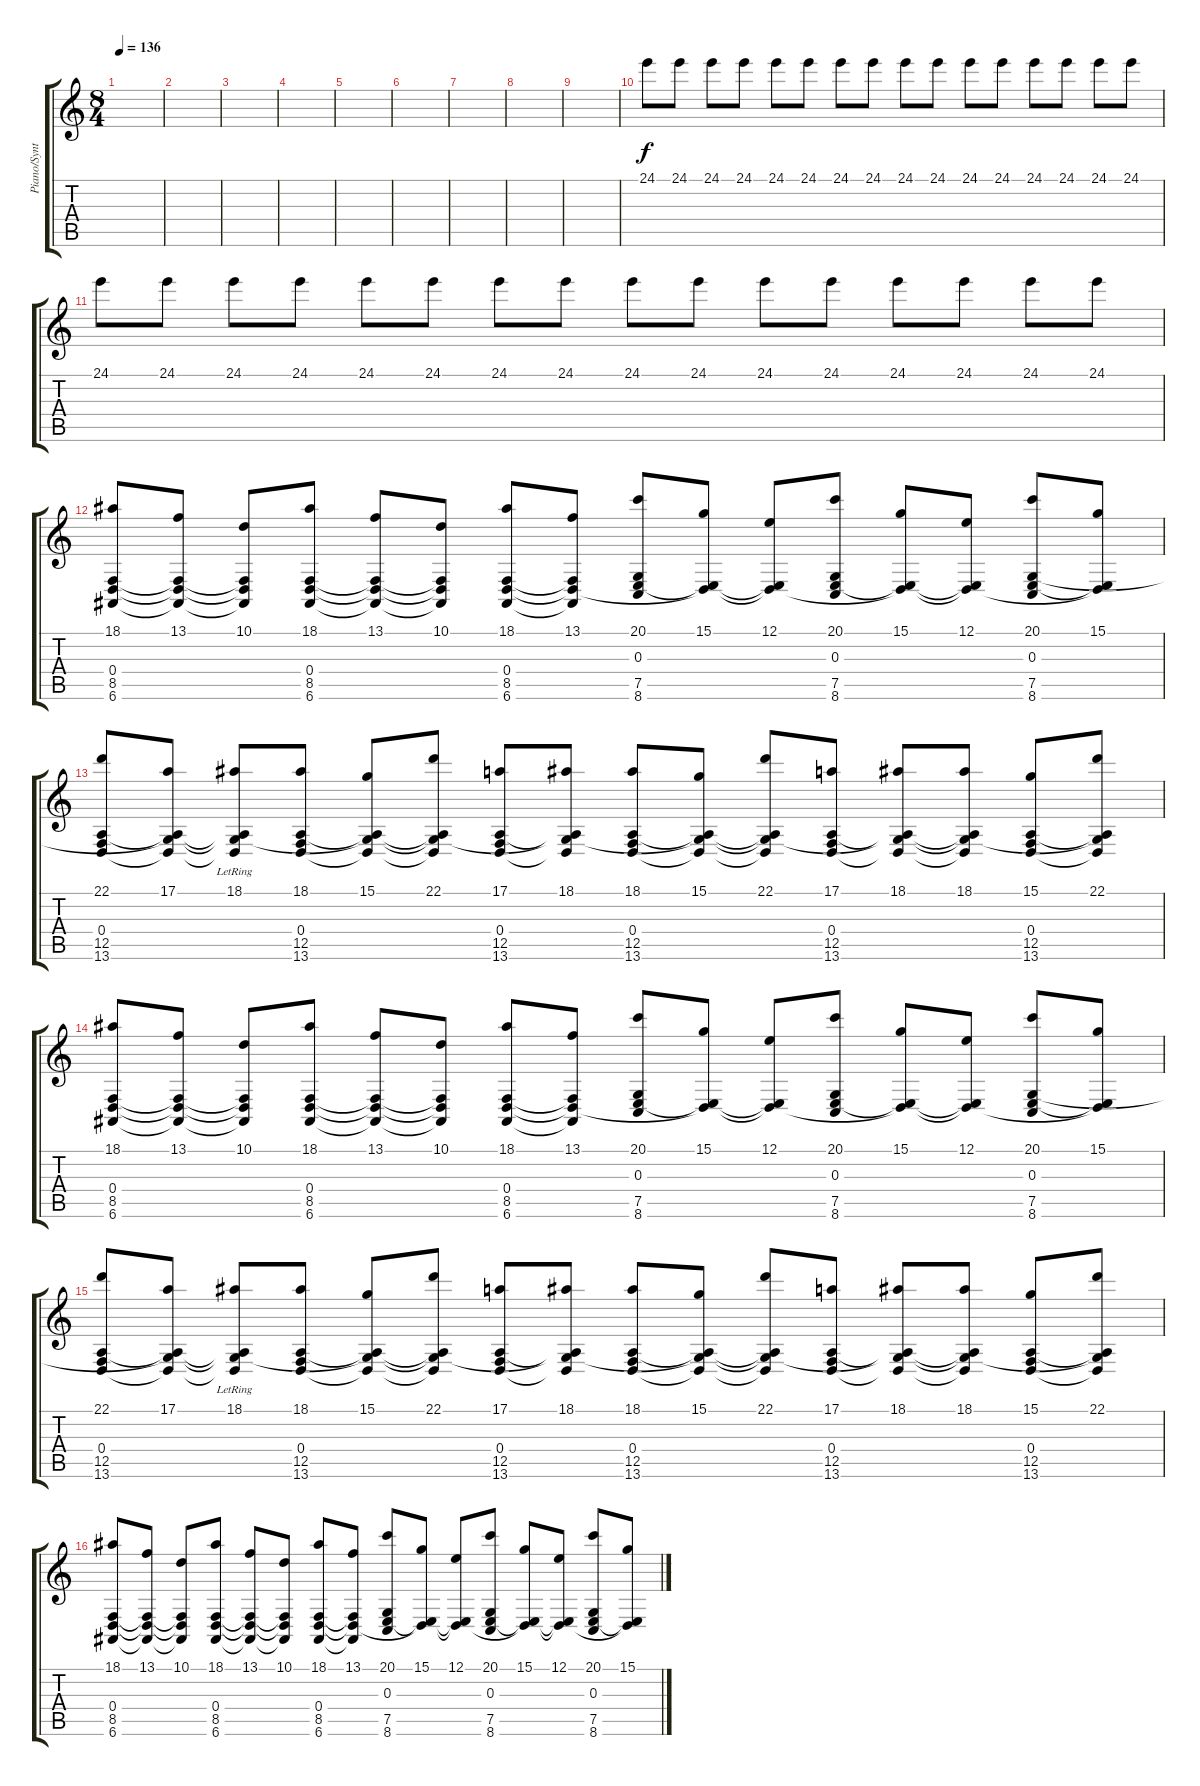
\track ("Piano/Synth (Joe)" "Piano/Synt") {instrument acousticgrandpiano}
\staff {score tabs}
\tuning (E4 B3 G3 D3 A2 E2) {hide}
\ts (8 4)
\tempo 136
\clef g2
\ks c
|
|
|
|
|
|
|
|
|
24.1.8{instrument acousticgrandpiano} 24.1.8 24.1.8 24.1.8 24.1.8 24.1.8 24.1.8 24.1.8 24.1.8 24.1.8 24.1.8 24.1.8 24.1.8 24.1.8 24.1.8 24.1.8 |
24.1.8 24.1.8 24.1.8 24.1.8 24.1.8 24.1.8 24.1.8 24.1.8 24.1.8 24.1.8 24.1.8 24.1.8 24.1.8 24.1.8 24.1.8 24.1.8 |
(18.1 0.4 8.5 6.6).8 (13.1 0.4{t} 8.5{t} 6.6{t}).8 (10.1 0.4{t} 8.5{t} 6.6{t}).8 (18.1 0.4 8.5 6.6).8 (13.1 0.4{t} 8.5{t} 6.6{t}).8 (10.1 0.4{t} 8.5{t} 6.6{t}).8 (18.1 0.4 8.5 6.6).8 (13.1 0.4{t} 8.5{t} 6.6{t}).8 (20.1 0.3 7.5 8.6).8 (15.1 0.4{t} 7.5{t}).8 (12.1 0.4{t} 7.5{t}).8 (20.1 0.3 7.5 8.6).8 (15.1 0.4{t} 7.5{t}).8 (12.1 0.4{t} 7.5{t}).8 (20.1 0.3 7.5 8.6).8 (15.1 0.4{t} 7.5{t}).8 |
(22.1 0.4 12.5 13.6).8 (17.1 0.3{t} 0.4{t} 12.5{t}).8 (18.1{lr} 0.3{t} 0.4{t} 12.5{t}).8 (18.1 0.4 12.5 13.6).8 (15.1 0.3{t} 0.4{t} 12.5{t}).8 (22.1 0.3{t} 0.4{t} 12.5{t}).8 (17.1 0.4 12.5 13.6).8 (18.1 0.3{t} 0.4{t} 12.5{t}).8 (18.1 0.4 12.5 13.6).8 (15.1 0.3{t} 0.4{t} 12.5{t}).8 (22.1 0.3{t} 0.4{t} 12.5{t}).8 (17.1 0.4 12.5 13.6).8 (18.1 0.3{t} 0.4{t} 12.5{t}).8 (18.1 0.3{t} 0.4{t} 12.5{t}).8 (15.1 0.4 12.5 13.6).8 (22.1 0.3{t} 0.4{t} 12.5{t}).8 |
(18.1 0.4 8.5 6.6).8 (13.1 0.4{t} 8.5{t} 6.6{t}).8 (10.1 0.4{t} 8.5{t} 6.6{t}).8 (18.1 0.4 8.5 6.6).8 (13.1 0.4{t} 8.5{t} 6.6{t}).8 (10.1 0.4{t} 8.5{t} 6.6{t}).8 (18.1 0.4 8.5 6.6).8 (13.1 0.4{t} 8.5{t} 6.6{t}).8 (20.1 0.3 7.5 8.6).8 (15.1 0.4{t} 7.5{t}).8 (12.1 0.4{t} 7.5{t}).8 (20.1 0.3 7.5 8.6).8 (15.1 0.4{t} 7.5{t}).8 (12.1 0.4{t} 7.5{t}).8 (20.1 0.3 7.5 8.6).8 (15.1 0.4{t} 7.5{t}).8 |
(22.1 0.4 12.5 13.6).8 (17.1 0.3{t} 0.4{t} 12.5{t}).8 (18.1{lr} 0.3{t} 0.4{t} 12.5{t}).8 (18.1 0.4 12.5 13.6).8 (15.1 0.3{t} 0.4{t} 12.5{t}).8 (22.1 0.3{t} 0.4{t} 12.5{t}).8 (17.1 0.4 12.5 13.6).8 (18.1 0.3{t} 0.4{t} 12.5{t}).8 (18.1 0.4 12.5 13.6).8 (15.1 0.3{t} 0.4{t} 12.5{t}).8 (22.1 0.3{t} 0.4{t} 12.5{t}).8 (17.1 0.4 12.5 13.6).8 (18.1 0.3{t} 0.4{t} 12.5{t}).8 (18.1 0.3{t} 0.4{t} 12.5{t}).8 (15.1 0.4 12.5 13.6).8 (22.1 0.3{t} 0.4{t} 12.5{t}).8 |
(18.1 0.4 8.5 6.6).8 (13.1 0.4{t} 8.5{t} 6.6{t}).8 (10.1 0.4{t} 8.5{t} 6.6{t}).8 (18.1 0.4 8.5 6.6).8 (13.1 0.4{t} 8.5{t} 6.6{t}).8 (10.1 0.4{t} 8.5{t} 6.6{t}).8 (18.1 0.4 8.5 6.6).8 (13.1 0.4{t} 8.5{t} 6.6{t}).8 (20.1 0.3 7.5 8.6).8 (15.1 0.4{t} 7.5{t}).8 (12.1 0.4{t} 7.5{t}).8 (20.1 0.3 7.5 8.6).8 (15.1 0.4{t} 7.5{t}).8 (12.1 0.4{t} 7.5{t}).8 (20.1 0.3 7.5 8.6).8 (15.1 0.4{t} 7.5{t}).8
